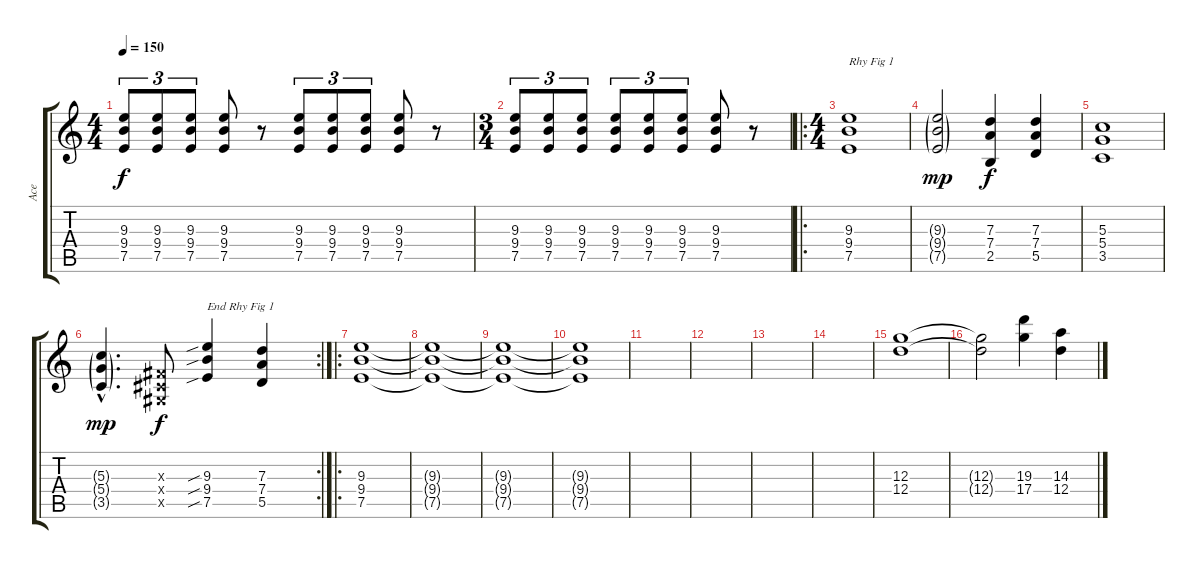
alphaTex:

\track ("Ace" "Ace") {instrument distortionguitar}
\staff {score tabs}
\tuning (E4 B3 G3 D3 A2 E2) {hide}
\ts (4 4)
\tempo 150
\clef g2
\ks c
(9.3 9.4 7.5).8{tu (3 2) dy f instrument distortionguitar} (9.3 9.4 7.5).8{tu (3 2)} (9.3 9.4 7.5).8{tu (3 2)} (9.3 9.4 7.5).8 r.8 (9.3 9.4 7.5).8{tu (3 2)} (9.3 9.4 7.5).8{tu (3 2)} (9.3 9.4 7.5).8{tu (3 2)} (9.3 9.4 7.5).8 r.8 |
\ts (3 4)
(9.3 9.4 7.5).8{tu (3 2)} (9.3 9.4 7.5).8{tu (3 2)} (9.3 9.4 7.5).8{tu (3 2)} (9.3 9.4 7.5).8{tu (3 2)} (9.3 9.4 7.5).8{tu (3 2)} (9.3 9.4 7.5).8{tu (3 2)} (9.3 9.4 7.5).8 r.8 |
\ro
\ts (4 4)
(9.3 9.4 7.5).1{txt "Rhy Fig 1"} |
(9.3{g} 9.4{g} 7.5{g}).2{dy mp} (7.3 7.4 2.5).4{dy f} (7.3 7.4 5.5).4 |
(5.3 5.4 3.5).1 |
\rc 2
(5.3{g hac} 5.4{g hac} 3.5{g hac}).4{d dy mp} (-1.3{x} -1.4{x} -1.5{x}).8{dy f} (9.3{sib} 9.4{sib} 7.5{sib}).4{txt "End Rhy Fig 1"} (7.3 7.4 5.5).4 |
\ro
(9.3 9.4 7.5).1 |
(9.3{t} 9.4{t} 7.5{t}).1 |
(9.3{t} 9.4{t} 7.5{t}).1 |
(9.3{t} 9.4{t} 7.5{t}).1 |
|
|
|
|
(12.3 12.4).1 |
(12.3{t} 12.4{t}).2 (19.3 17.4).4 (14.3 12.4).4
